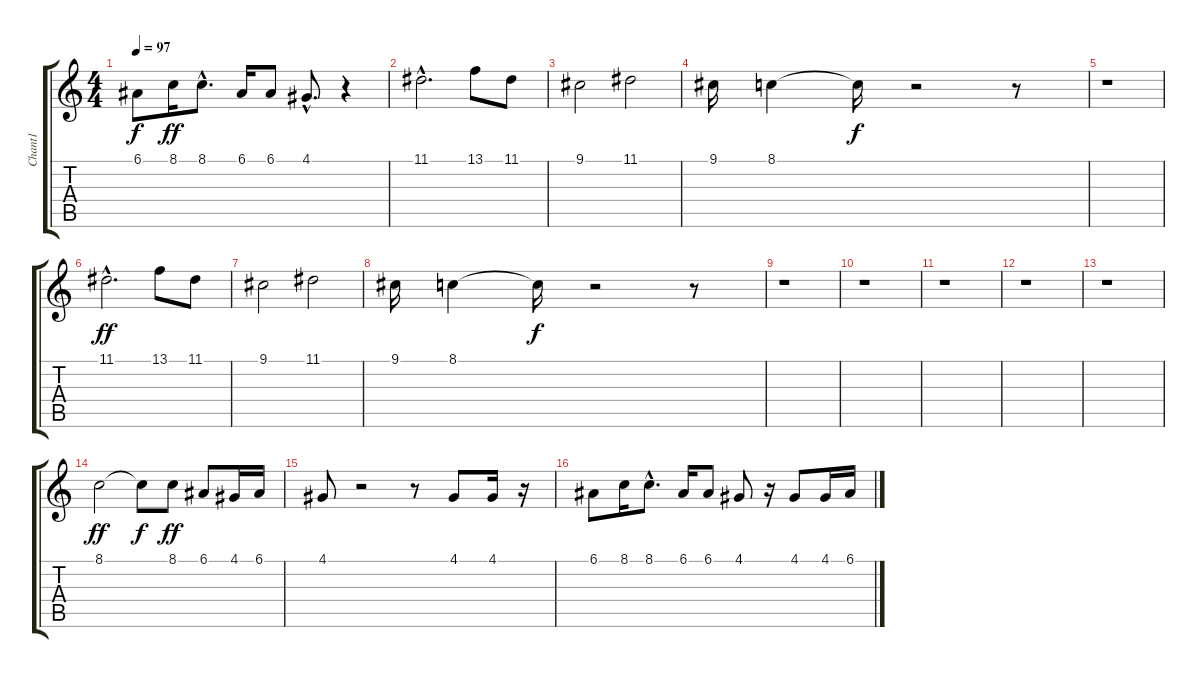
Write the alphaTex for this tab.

\track ("Chant1" "Chant1") {instrument sopranosax}
\staff {score tabs}
\tuning (E4 B3 G3 D3 A2 E2) {hide}
\ts (4 4)
\tempo 97
\clef g2
\ks c
6.1{t}.8{dy f} 8.1.16{dy ff} 8.1{hac}.8{d} 6.1.16 6.1.8 4.1{hac}.8{d} r.4 |
11.1{hac}.2{d} 13.1.8 11.1.8 |
9.1.2 11.1.2 |
9.1.16 8.1.4 8.1{t}.16{dy f} r.2 r.8 |
r.1 |
11.1{hac}.2{d dy ff} 13.1.8 11.1.8 |
9.1.2 11.1.2 |
9.1.16 8.1.4 8.1{t}.16{dy f} r.2 r.8 |
r.1 |
r.1 |
r.1 |
r.1 |
r.1 |
8.1.2{dy ff} 8.1{t}.8{dy f} 8.1.8{dy ff} 6.1.8 4.1.16 6.1.16 |
4.1.8 r.2 r.8 4.1.8 4.1.16 r.16 |
6.1.8 8.1.16 8.1{hac}.8{d} 6.1.16 6.1.8 4.1.8 r.16 4.1.8 4.1.16 6.1.16
